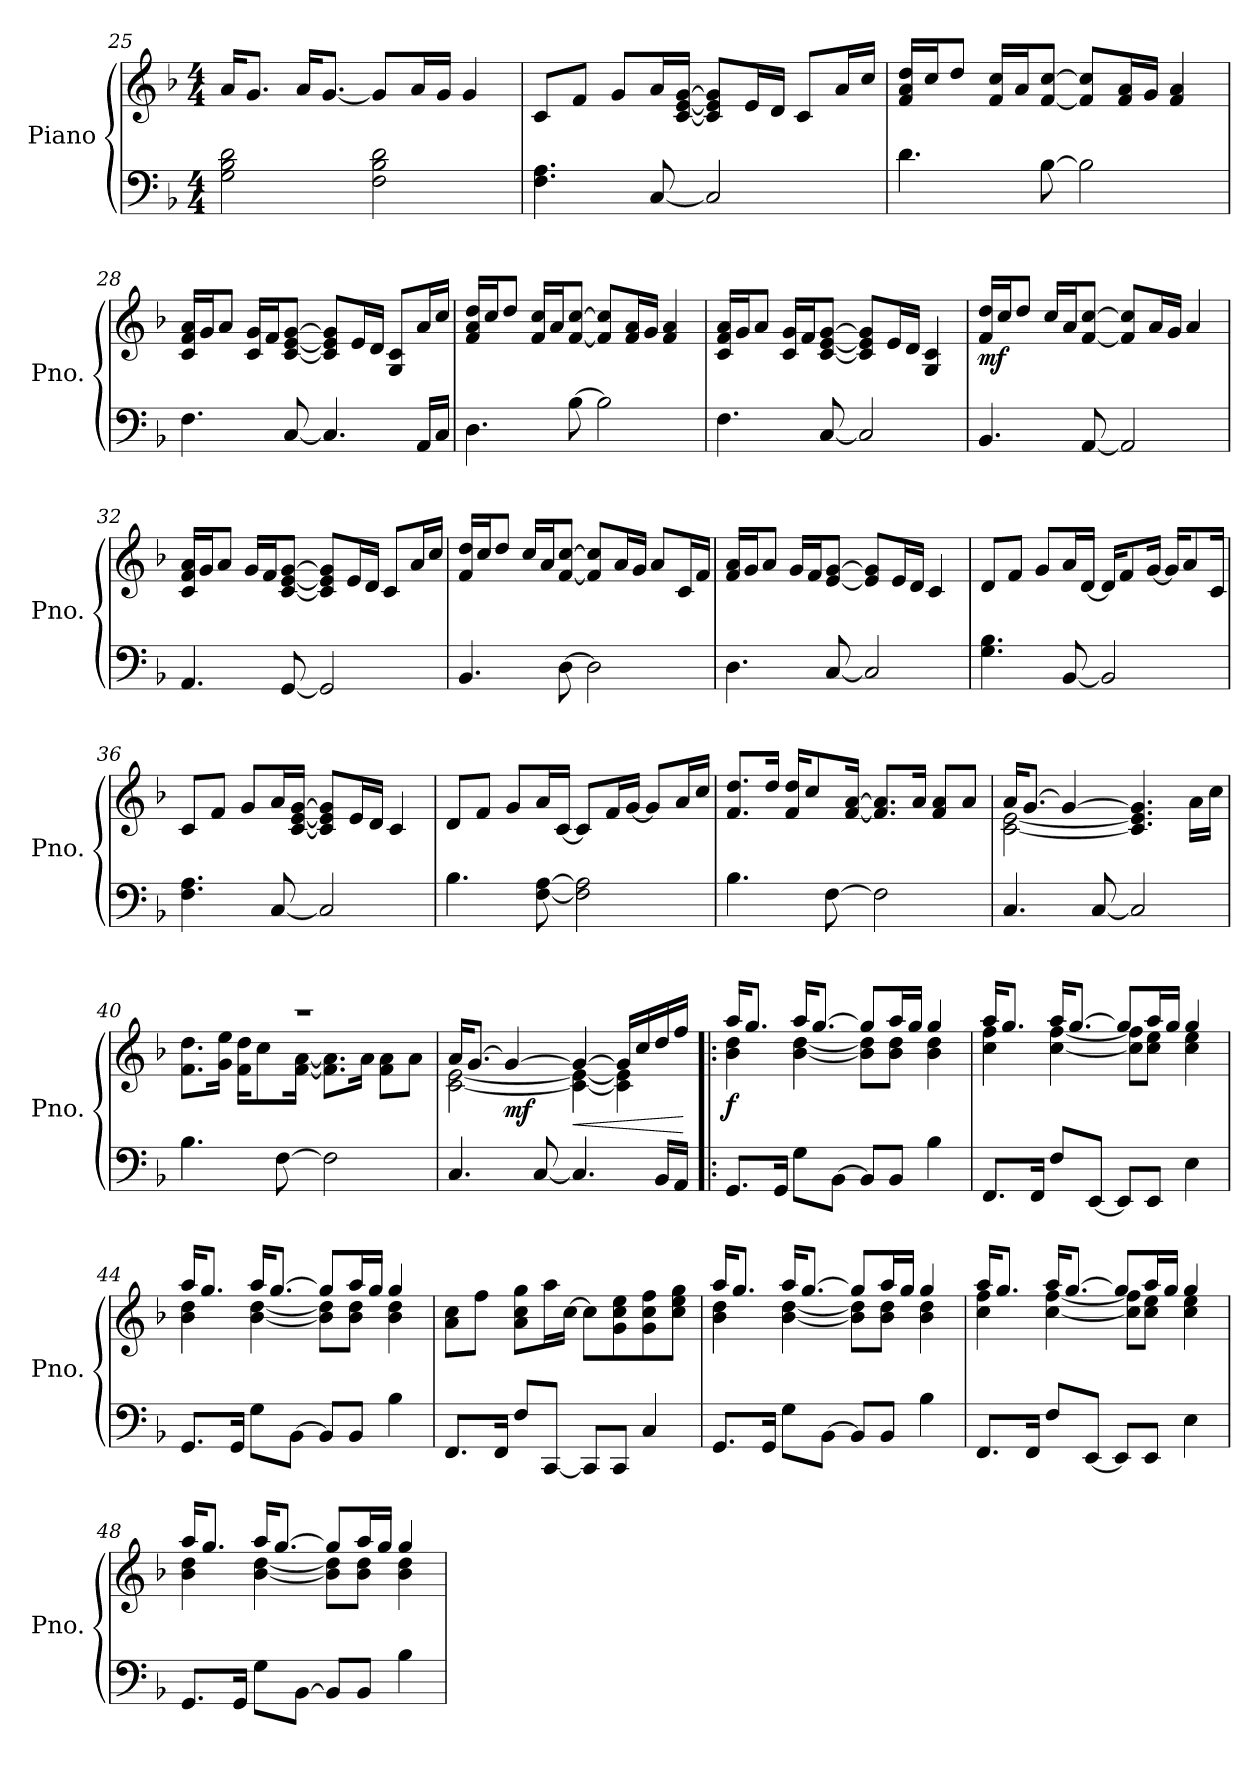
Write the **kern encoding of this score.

**kern	**kern	**dynam
*part1	*part1	*part1
*staff2	*staff1	*staff1/2
*I"Piano	*	*
*I'Pno.	*	*
!!LO:LB:g=z
*clefF4	*clefG2	*
*k[b-]	*k[b-]	*
*M4/4	*M4/4	*
=25	=25	=25
2G\ 2B-\ 2d\	16a/KL	.
.	8.g/J	.
.	16a/KL	.
.	[8.g/J	.
2F\ 2B-\ 2d\	8g/L]	.
.	16a/L	.
.	16g/JJ	.
.	4g/	.
=26	=26	=26
4.F\ 4.A\	8c/L	.
.	8f/J	.
.	8g/L	.
[8C/	16a/L	.
.	[16c/ [16e/ [16g/JJ	.
2C/]	8c/] 8e/] 8g/]L	.
.	16e/L	.
.	16d/JJ	.
.	8c/L	.
.	16a/L	.
.	16cc/JJ	.
=27	=27	=27
4.d\	16f/ 16a/ 16dd/LL	.
.	16cc/J	.
.	8dd/J	.
.	16f/ 16cc/LL	.
.	16a/J	.
[8B-\	[8f/ [8cc/J	.
2B-\]	8f/] 8cc/]L	.
.	16f/ 16a/L	.
.	16g/JJ	.
.	4f/ 4a/	.
=28	=28	=28
4.F\	16c/ 16f/ 16a/LL	.
.	16g/J	.
.	8a/J	.
.	16c/ 16g/LL	.
.	16f/J	.
[8C/	[8c/ [8e/ [8g/J	.
4.C/]	8c/] 8e/] 8g/]L	.
.	16e/L	.
.	16d/JJ	.
.	8G/ 8c/L	.
16AA/LL	16a/L	.
16C/JJ	16cc/JJ	.
!!LO:LB:g=z
=29	=29	=29
4.D\	16f/ 16a/ 16dd/LL	.
.	16cc/J	.
.	8dd/J	.
.	16f/ 16cc/LL	.
.	16a/J	.
[8B-\	[8f/ [8cc/J	.
2B-\]	8f/] 8cc/]L	.
.	16f/ 16a/L	.
.	16g/JJ	.
.	4f/ 4a/	.
=30	=30	=30
4.F\	16c/ 16f/ 16a/LL	.
.	16g/J	.
.	8a/J	.
.	16c/ 16g/LL	.
.	16f/J	.
[8C/	[8c/ [8e/ [8g/J	.
2C/]	8c/] 8e/] 8g/]L	.
.	16e/L	.
.	16d/JJ	.
.	4G/ 4c/	.
=31	=31	=31
!	!	!LO:DY:b
4.BB-/	16f/ 16dd/LL	mf
.	16cc/J	.
.	8dd/J	.
.	16cc/LL	.
.	16a/J	.
[8AA/	[8f/ [8cc/J	.
2AA/]	8f/] 8cc/]L	.
.	16a/L	.
.	16g/JJ	.
.	4a/	.
=32	=32	=32
4.AA/	16c/ 16f/ 16a/LL	.
.	16g/J	.
.	8a/J	.
.	16g/LL	.
.	16f/J	.
[8GG/	[8c/ [8e/ [8g/J	.
2GG/]	8c/] 8e/] 8g/]L	.
.	16e/L	.
.	16d/JJ	.
.	8c/L	.
.	16a/L	.
.	16cc/JJ	.
!!LO:LB:g=z
=33	=33	=33
4.BB-/	16f/ 16dd/LL	.
.	16cc/J	.
.	8dd/J	.
.	16cc/LL	.
.	16a/J	.
[8D\	[8f/ [8cc/J	.
2D\]	8f/] 8cc/]L	.
.	16a/L	.
.	16g/JJ	.
.	8a/L	.
.	16c/L	.
.	16f/JJ	.
=34	=34	=34
4.D\	16f/ 16a/LL	.
.	16g/J	.
.	8a/J	.
.	16g/LL	.
.	16f/J	.
[8C/	[8e/ [8g/J	.
2C/]	8e/] 8g/]L	.
.	16e/L	.
.	16d/JJ	.
.	4c/	.
=35	=35	=35
4.G\ 4.B-\	8d/L	.
.	8f/J	.
.	8g/L	.
[8BB-/	16a/L	.
.	[16d/JJ	.
2BB-/]	16d/KL]	.
.	8f/	.
.	[16g/Jk	.
.	16g/KL]	.
.	8a/	.
.	16c/Jk	.
=36	=36	=36
4.F\ 4.A\	8c/L	.
.	8f/J	.
.	8g/L	.
[8C/	16a/L	.
.	[16c/ [16e/ [16g/JJ	.
2C/]	8c/] 8e/] 8g/]L	.
.	16e/L	.
.	16d/JJ	.
.	4c/	.
!!LO:LB:g=z
=37	=37	=37
4.B-\	8d/L	.
.	8f/J	.
.	8g/L	.
[8F\ [8A\	16a/L	.
.	[16c/JJ	.
2F\] 2A\]	8c/L]	.
.	16f/L	.
.	[16g/JJ	.
.	8g/L]	.
.	16a/L	.
.	16cc/JJ	.
=38	=38	=38
4.B-\	8.f/ 8.dd/L	.
.	16dd/Jk	.
.	16f/ 16dd/KL	.
.	8cc/	.
[8F\	.	.
.	[16f/ [16a/Jk	.
2F\]	8.f/] 8.a/]L	.
.	16a/Jk	.
.	8f/ 8a/L	.
.	8a/J	.
=39	=39	=39
*	*^	*
4.C/	16a/KL	[2c\ [2e\	.
.	[8.g/J	.	.
.	4g/_	.	.
[8C/	.	.	.
2C/]	4.ryy	4.c/] 4.e/] 4.g/]	.
.	8ryy	16a\LL	.
.	.	16cc\JJ	.
=40	=40	=40	=40
4.B-\	1r	8.f\ 8.dd\L	.
.	.	16g\ 16ee\Jk	.
.	.	16f\ 16dd\KL	.
.	.	8cc\	.
[8F\	.	.	.
.	.	[16f\ [16a\Jk	.
2F\]	.	8.f\] 8.a\]L	.
.	.	16a\Jk	.
.	.	8f\ 8a\L	.
.	.	8a\J	.
!!LO:PB:g=z	!!
=41	=41	=41	=41
4.C/	16a/KL	[2c\ [2e\	.
.	[8.g/J	.	.
!	!	!	!LO:DY:b
.	4g/_	.	mf
[8C/	.	.	.
!	!	!	!LO:HP:b
4.C/]	4g/_	4c\_ 4e\_	<
.	16g/LL]	4c\] 4e\]	.
.	16cc/	.	.
16BB-/LL	16dd/	.	.
16AA/JJ	16ff/JJ	.	.
*	*v	*v	*
.	.	[
=42!|:	=42!|:	=42!|:
*	*^	*
!	!	!	!LO:DY:b
8.GG/L	16aa/KL	4b-\ 4dd\	f
.	8.gg/J	.	.
16GG/Jk	.	.	.
8G\L	16aa/KL	[4b-\ [4dd\	.
.	[8.gg/J	.	.
[8BB-\J	.	.	.
8BB-/L]	8gg/L]	8b-\] 8dd\]L	.
8BB-/J	16aa/L	8b-\ 8dd\J	.
.	16gg/JJ	.	.
4B-\	4gg/	4b-\ 4dd\	.
=43	=43	=43	=43
8.FF/L	16aa/KL	4cc\ 4ff\	.
.	8.gg/J	.	.
16FF/Jk	.	.	.
8F/L	16aa/KL	[4cc\ [4ff\	.
.	[8.gg/J	.	.
[8EE/J	.	.	.
8EE/L]	8gg/L]	8cc\] 8ff\]L	.
8EE/J	16aa/L	8cc\ 8ee\J	.
.	16gg/JJ	.	.
4E\	4gg/	4cc\ 4ee\	.
=44	=44	=44	=44
8.GG/L	16aa/KL	4b-\ 4dd\	.
.	8.gg/J	.	.
16GG/Jk	.	.	.
8G\L	16aa/KL	[4b-\ [4dd\	.
.	[8.gg/J	.	.
[8BB-\J	.	.	.
8BB-/L]	8gg/L]	8b-\] 8dd\]L	.
8BB-/J	16aa/L	8b-\ 8dd\J	.
.	16gg/JJ	.	.
4B-\	4gg/	4b-\ 4dd\	.
*	*v	*v	*
!!LO:LB:g=z
=45	=45	=45
8.FF/L	8a\ 8cc\L	.
.	8ff\J	.
16FF/Jk	.	.
8F/L	8a\ 8cc\ 8gg\L	.
[8CC/J	16aa\L	.
.	[16cc\JJ	.
8CC/L]	8cc\L]	.
8CC/J	8g\ 8cc\ 8ee\	.
4C/	8g\ 8cc\ 8ff\	.
.	8cc\ 8ee\ 8gg\J	.
=46	=46	=46
*	*^	*
8.GG/L	16aa/KL	4b-\ 4dd\	.
.	8.gg/J	.	.
16GG/Jk	.	.	.
8G\L	16aa/KL	[4b-\ [4dd\	.
.	[8.gg/J	.	.
[8BB-\J	.	.	.
8BB-/L]	8gg/L]	8b-\] 8dd\]L	.
8BB-/J	16aa/L	8b-\ 8dd\J	.
.	16gg/JJ	.	.
4B-\	4gg/	4b-\ 4dd\	.
=47	=47	=47	=47
8.FF/L	16aa/KL	4cc\ 4ff\	.
.	8.gg/J	.	.
16FF/Jk	.	.	.
8F/L	16aa/KL	[4cc\ [4ff\	.
.	[8.gg/J	.	.
[8EE/J	.	.	.
8EE/L]	8gg/L]	8cc\] 8ff\]L	.
8EE/J	16aa/L	8cc\ 8ee\J	.
.	16gg/JJ	.	.
4E\	4gg/	4cc\ 4ee\	.
=48	=48	=48	=48
8.GG/L	16aa/KL	4b-\ 4dd\	.
.	8.gg/J	.	.
16GG/Jk	.	.	.
8G\L	16aa/KL	[4b-\ [4dd\	.
.	[8.gg/J	.	.
[8BB-\J	.	.	.
8BB-/L]	8gg/L]	8b-\] 8dd\]L	.
8BB-/J	16aa/L	8b-\ 8dd\J	.
.	16gg/JJ	.	.
4B-\	4gg/	4b-\ 4dd\	.
*	*v	*v	*
=	=	=
*-	*-	*-
